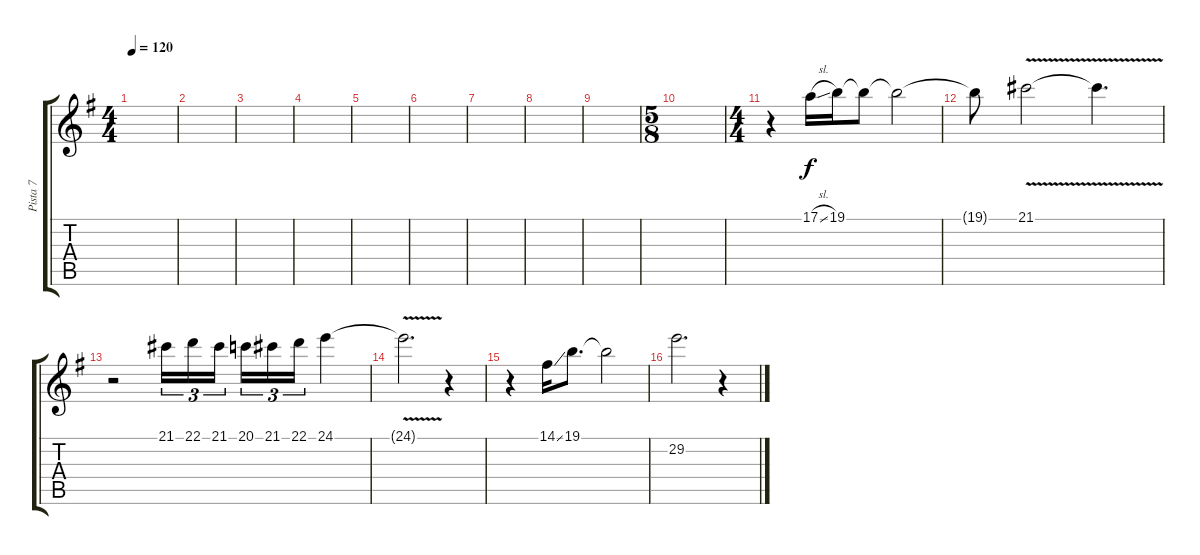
\track ("Pista 7" "Pista 7") {instrument shakuhachi}
\staff {score tabs}
\tuning (E4 B3 G3 D3 A2 E2) {hide}
\ts (4 4)
\tempo 120
\clef g2
\ks g
|
|
|
|
|
|
|
|
|
\ts (5 8)
|
\ts (4 4)
r.4 17.1{sl}.16 19.1.16 19.1{t}.8 19.1{t}.2 |
19.1{t}.8 21.1{v}.2 21.1{t}.4{d} |
r.2 21.1.16{tu (3 2)} 22.1.16{tu (3 2)} 21.1.16{tu (3 2) beam splitsecondary} 20.1.16{tu (3 2)} 21.1.16{tu (3 2)} 22.1.16{tu (3 2)} 24.1.4 |
24.1{v t}.2{d} r.4 |
r.4 14.1{ss}.16 19.1.8{d} 19.1{t}.2 |
29.2.2{d} r.4
